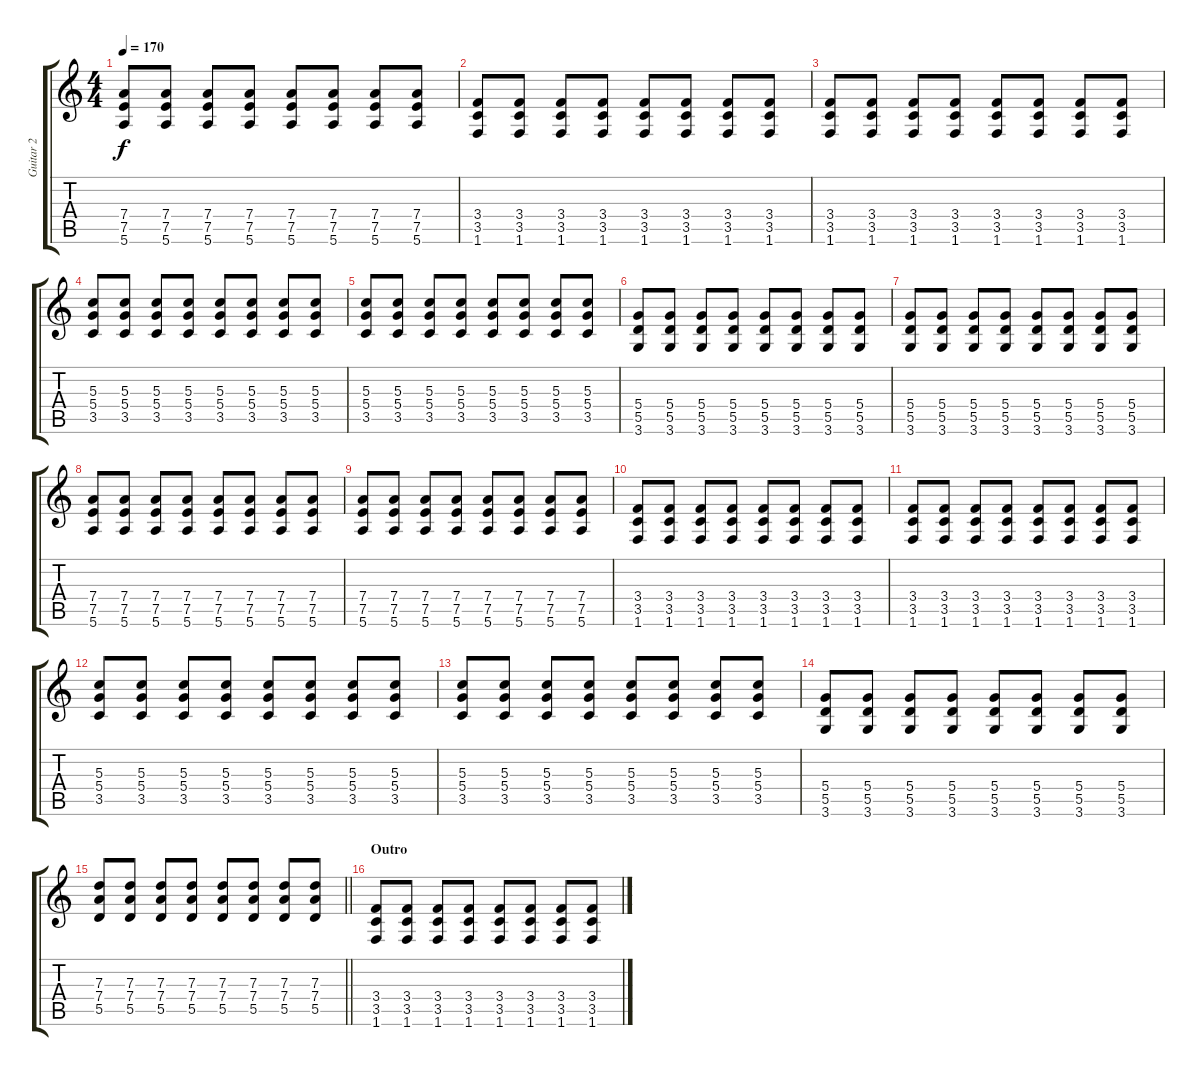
\track ("Guitar 2" "Guitar 2") {instrument distortionguitar}
\staff {score tabs}
\tuning (E4 B3 G3 D3 A2 E2) {hide}
\ts (4 4)
\tempo 170
\clef g2
\ks c
(7.4 7.5 5.6).8{dy f} (7.4 7.5 5.6).8 (7.4 7.5 5.6).8 (7.4 7.5 5.6).8 (7.4 7.5 5.6).8 (7.4 7.5 5.6).8 (7.4 7.5 5.6).8 (7.4 7.5 5.6).8 |
(3.4 3.5 1.6).8 (3.4 3.5 1.6).8 (3.4 3.5 1.6).8 (3.4 3.5 1.6).8 (3.4 3.5 1.6).8 (3.4 3.5 1.6).8 (3.4 3.5 1.6).8 (3.4 3.5 1.6).8 |
(3.4 3.5 1.6).8 (3.4 3.5 1.6).8 (3.4 3.5 1.6).8 (3.4 3.5 1.6).8 (3.4 3.5 1.6).8 (3.4 3.5 1.6).8 (3.4 3.5 1.6).8 (3.4 3.5 1.6).8 |
(5.3 5.4 3.5).8 (5.3 5.4 3.5).8 (5.3 5.4 3.5).8 (5.3 5.4 3.5).8 (5.3 5.4 3.5).8 (5.3 5.4 3.5).8 (5.3 5.4 3.5).8 (5.3 5.4 3.5).8 |
(5.3 5.4 3.5).8 (5.3 5.4 3.5).8 (5.3 5.4 3.5).8 (5.3 5.4 3.5).8 (5.3 5.4 3.5).8 (5.3 5.4 3.5).8 (5.3 5.4 3.5).8 (5.3 5.4 3.5).8 |
(5.4 5.5 3.6).8 (5.4 5.5 3.6).8 (5.4 5.5 3.6).8 (5.4 5.5 3.6).8 (5.4 5.5 3.6).8 (5.4 5.5 3.6).8 (5.4 5.5 3.6).8 (5.4 5.5 3.6).8 |
(5.4 5.5 3.6).8 (5.4 5.5 3.6).8 (5.4 5.5 3.6).8 (5.4 5.5 3.6).8 (5.4 5.5 3.6).8 (5.4 5.5 3.6).8 (5.4 5.5 3.6).8 (5.4 5.5 3.6).8 |
(7.4 7.5 5.6).8 (7.4 7.5 5.6).8 (7.4 7.5 5.6).8 (7.4 7.5 5.6).8 (7.4 7.5 5.6).8 (7.4 7.5 5.6).8 (7.4 7.5 5.6).8 (7.4 7.5 5.6).8 |
(7.4 7.5 5.6).8 (7.4 7.5 5.6).8 (7.4 7.5 5.6).8 (7.4 7.5 5.6).8 (7.4 7.5 5.6).8 (7.4 7.5 5.6).8 (7.4 7.5 5.6).8 (7.4 7.5 5.6).8 |
(3.4 3.5 1.6).8 (3.4 3.5 1.6).8 (3.4 3.5 1.6).8 (3.4 3.5 1.6).8 (3.4 3.5 1.6).8 (3.4 3.5 1.6).8 (3.4 3.5 1.6).8 (3.4 3.5 1.6).8 |
(3.4 3.5 1.6).8 (3.4 3.5 1.6).8 (3.4 3.5 1.6).8 (3.4 3.5 1.6).8 (3.4 3.5 1.6).8 (3.4 3.5 1.6).8 (3.4 3.5 1.6).8 (3.4 3.5 1.6).8 |
(5.3 5.4 3.5).8 (5.3 5.4 3.5).8 (5.3 5.4 3.5).8 (5.3 5.4 3.5).8 (5.3 5.4 3.5).8 (5.3 5.4 3.5).8 (5.3 5.4 3.5).8 (5.3 5.4 3.5).8 |
(5.3 5.4 3.5).8 (5.3 5.4 3.5).8 (5.3 5.4 3.5).8 (5.3 5.4 3.5).8 (5.3 5.4 3.5).8 (5.3 5.4 3.5).8 (5.3 5.4 3.5).8 (5.3 5.4 3.5).8 |
(5.4 5.5 3.6).8 (5.4 5.5 3.6).8 (5.4 5.5 3.6).8 (5.4 5.5 3.6).8 (5.4 5.5 3.6).8 (5.4 5.5 3.6).8 (5.4 5.5 3.6).8 (5.4 5.5 3.6).8 |
\barLineRight lightlight
(7.3 7.4 5.5).8 (7.3 7.4 5.5).8 (7.3 7.4 5.5).8 (7.3 7.4 5.5).8 (7.3 7.4 5.5).8 (7.3 7.4 5.5).8 (7.3 7.4 5.5).8 (7.3 7.4 5.5).8 |
\section ("" "Outro")
(3.4 3.5 1.6).8 (3.4 3.5 1.6).8 (3.4 3.5 1.6).8 (3.4 3.5 1.6).8 (3.4 3.5 1.6).8 (3.4 3.5 1.6).8 (3.4 3.5 1.6).8 (3.4 3.5 1.6).8
